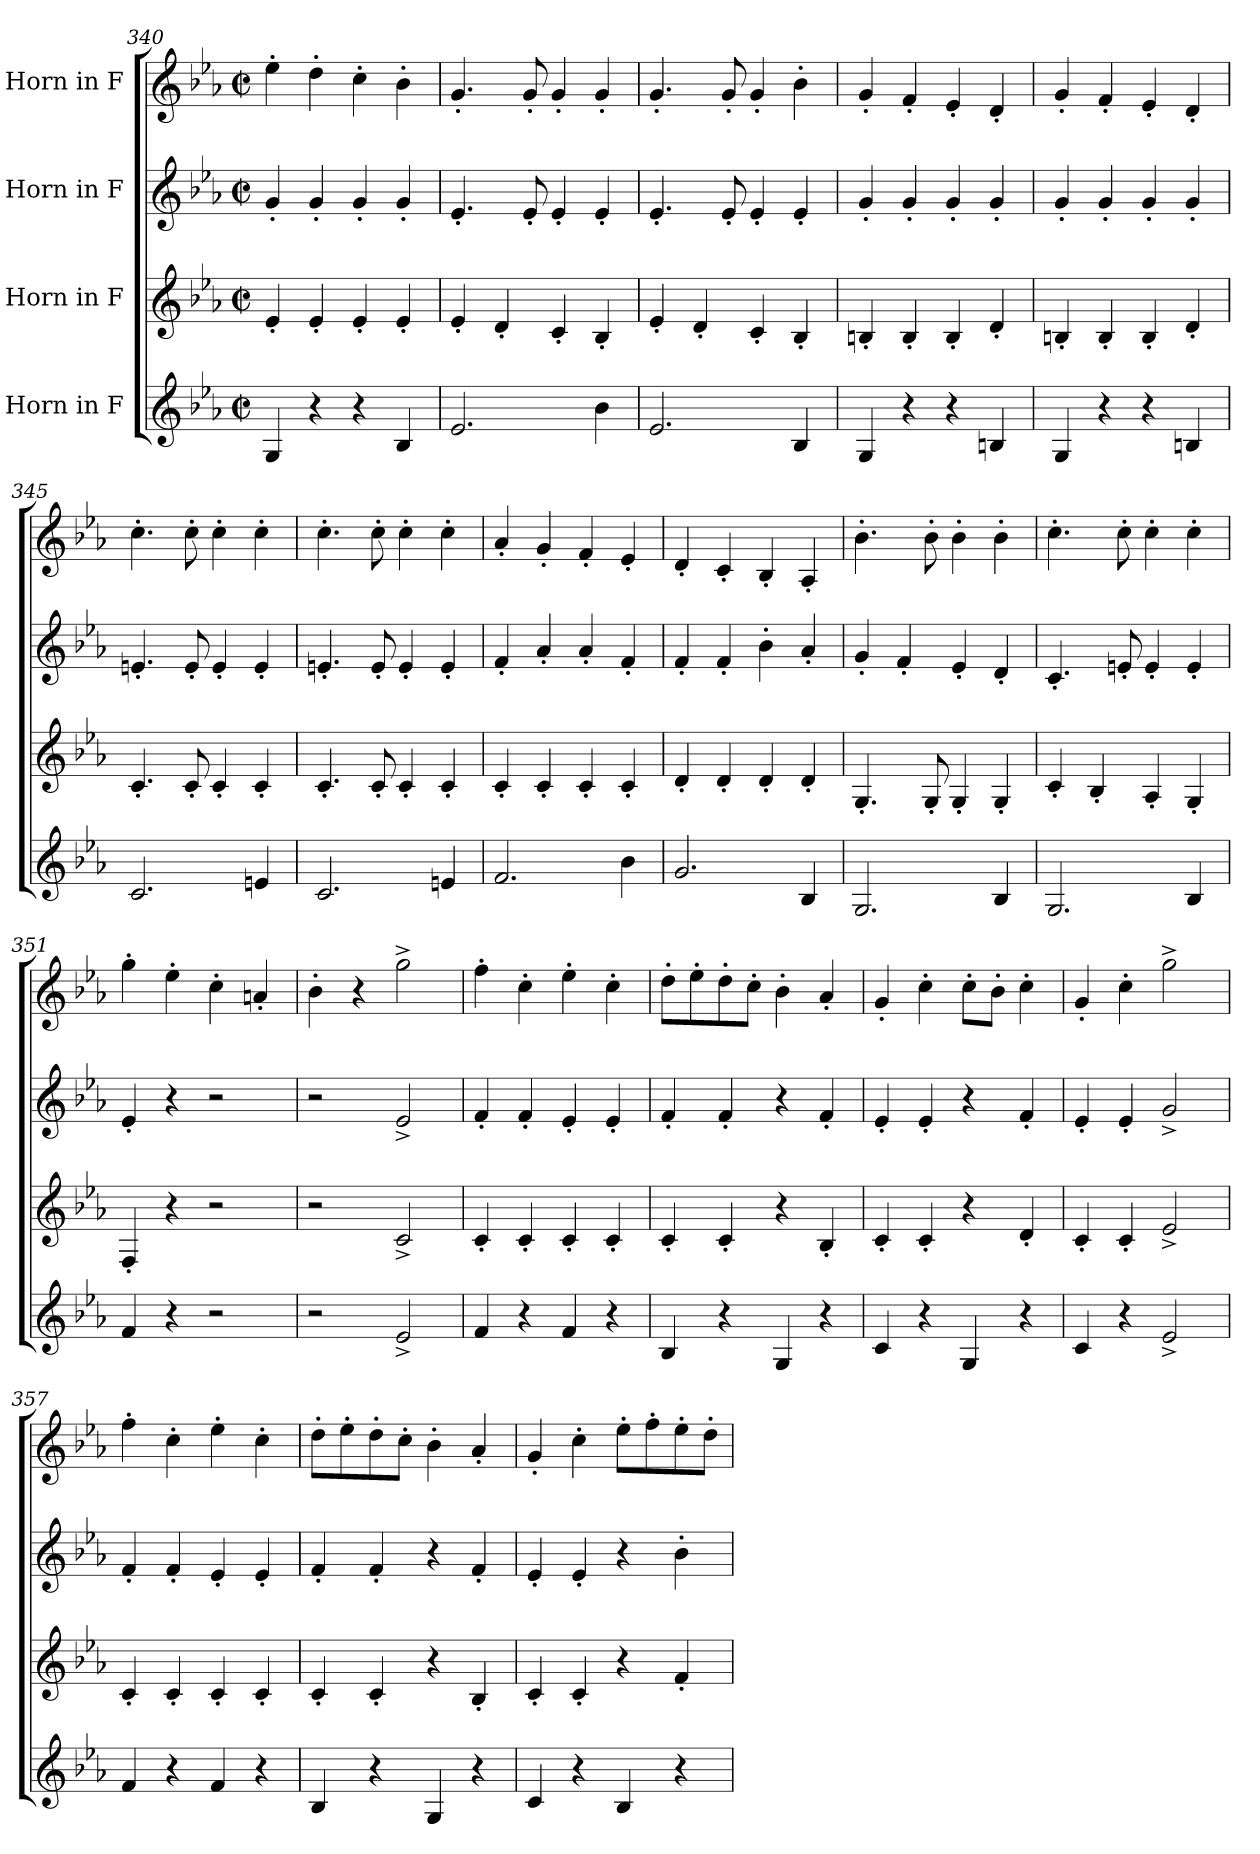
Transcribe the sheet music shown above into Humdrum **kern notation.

**kern	**kern	**kern	**kern
*part4	*part3	*part2	*part1
*staff4	*staff3	*staff2	*staff1
*I"Horn in F	*I"Horn in F	*I"Horn in F	*I"Horn in F
*clefG2	*clefG2	*clefG2	*clefG2
*ITrd4c7	*ITrd4c7	*ITrd4c7	*ITrd4c7
*k[b-e-a-d-]	*k[b-e-a-d-]	*k[b-e-a-d-]	*k[b-e-a-d-]
*M4/4	*M4/4	*M4/4	*M4/4
*met(c|)	*met(c|)	*met(c|)	*met(c|)
=340	=340	=340	=340
4C/	4A-'/	4c'/	4a-'\
4r	4A-'/	4c'/	4g'\
4r	4A-'/	4c'/	4f'\
4E-/	4A-'/	4c'/	4e-'\
=341	=341	=341	=341
2.A-/	4A-'/	4.A-'/	4.c'/
.	4G'/	.	.
.	.	8A-'/	8c'/
.	4F'/	4A-'/	4c'/
4e-\	4E-'/	4A-'/	4c'/
!!LO:LB:g=z
=342	=342	=342	=342
2.A-/	4A-'/	4.A-'/	4.c'/
.	4G'/	.	.
.	.	8A-'/	8c'/
.	4F'/	4A-'/	4c'/
4E-/	4E-'/	4A-'/	4e-'\
=343	=343	=343	=343
4C/	4En'/	4c'/	4c'/
4r	4E'/	4c'/	4B-'/
4r	4E'/	4c'/	4A-'/
4En/	4G'/	4c'/	4G'/
=344	=344	=344	=344
4C/	4En'/	4c'/	4c'/
4r	4E'/	4c'/	4B-'/
4r	4E'/	4c'/	4A-'/
4En/	4G'/	4c'/	4G'/
=345	=345	=345	=345
2.F/	4.F'/	4.An'/	4.f'\
.	8F'/	8A'/	8f'\
.	4F'/	4A'/	4f'\
4An/	4F'/	4A'/	4f'\
=346	=346	=346	=346
2.F/	4.F'/	4.An'/	4.f'\
.	8F'/	8A'/	8f'\
.	4F'/	4A'/	4f'\
4An/	4F'/	4A'/	4f'\
=347	=347	=347	=347
2.B-/	4F'/	4B-'/	4d-'/
.	4F'/	4d-'/	4c'/
.	4F'/	4d-'/	4B-'/
4e-\	4F'/	4B-'/	4A-'/
!!LO:LB:g=z
=348	=348	=348	=348
2.c/	4G'/	4B-'/	4G'/
.	4G'/	4B-'/	4F'/
.	4G'/	4e-'\	4E-'/
4E-/	4G'/	4d-'/	4D-'/
=349	=349	=349	=349
2.C/	4.C'/	4c'/	4.e-'\
.	.	4B-'/	.
.	8C'/	.	8e-'\
.	4C'/	4A-'/	4e-'\
4E-/	4C'/	4G'/	4e-'\
=350	=350	=350	=350
2.C/	4F'/	4.F'/	4.f'\
.	4E-'/	.	.
.	.	8An'/	8f'\
.	4D-'/	4A'/	4f'\
4E-/	4C'/	4A'/	4f'\
=351	=351	=351	=351
4B-/	4BB-'/	4A-'/	4cc'\
4r	4r	4r	4a-'\
2r	2r	2r	4f'\
.	.	.	4dn'/
=352	=352	=352	=352
2r	2r	2r	4e-'\
.	.	.	4r
2A-^/	2F^/	2A-^/	2cc^\
=353	=353	=353	=353
4B-/	4F'/	4B-'/	4b-'\
4r	4F'/	4B-'/	4f'\
4B-/	4F'/	4A-'/	4a-'\
4r	4F'/	4A-'/	4f'\
=354	=354	=354	=354
4E-/	4F'/	4B-'/	8g'\L
.	.	.	8a-'\
4r	4F'/	4B-'/	8g'\
.	.	.	8f'\J
4C/	4r	4r	4e-'\
4r	4E-'/	4B-'/	4d-'/
!!LO:PB:g=z
=355	=355	=355	=355
4F/	4F'/	4A-'/	4c'/
4r	4F'/	4A-'/	4f'\
4C/	4r	4r	8f'\L
.	.	.	8e-'\J
4r	4G'/	4B-'/	4f'\
=356	=356	=356	=356
4F/	4F'/	4A-'/	4c'/
4r	4F'/	4A-'/	4f'\
2A-^/	2A-^/	2c^/	2cc^\
=357	=357	=357	=357
4B-/	4F'/	4B-'/	4b-'\
4r	4F'/	4B-'/	4f'\
4B-/	4F'/	4A-'/	4a-'\
4r	4F'/	4A-'/	4f'\
=358	=358	=358	=358
4E-/	4F'/	4B-'/	8g'\L
.	.	.	8a-'\
4r	4F'/	4B-'/	8g'\
.	.	.	8f'\J
4C/	4r	4r	4e-'\
4r	4E-'/	4B-'/	4d-'/
=359	=359	=359	=359
4F/	4F'/	4A-'/	4c'/
4r	4F'/	4A-'/	4f'\
4E-/	4r	4r	8a-'\L
.	.	.	8b-'\
4r	4B-'/	4e-'\	8a-'\
.	.	.	8g'\J
=	=	=	=
*-	*-	*-	*-
